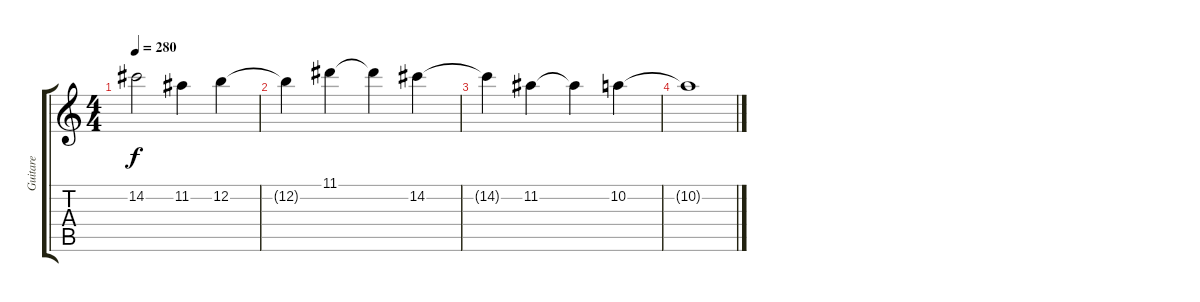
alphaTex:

\track ("Guitare" "Guitare") {instrument overdrivenguitar}
\staff {score tabs}
\tuning (E4 B3 G3 D3 A2 E2) {hide}
\ts (4 4)
\tempo 280
\clef g2
\ks c
14.2.2{dy f} 11.2.4 12.2.4 |
12.2{t}.4 11.1.4 11.1{t}.4 14.2.4 |
14.2{t}.4 11.2.4 11.2{t}.4 10.2.4 |
10.2{t}.1
